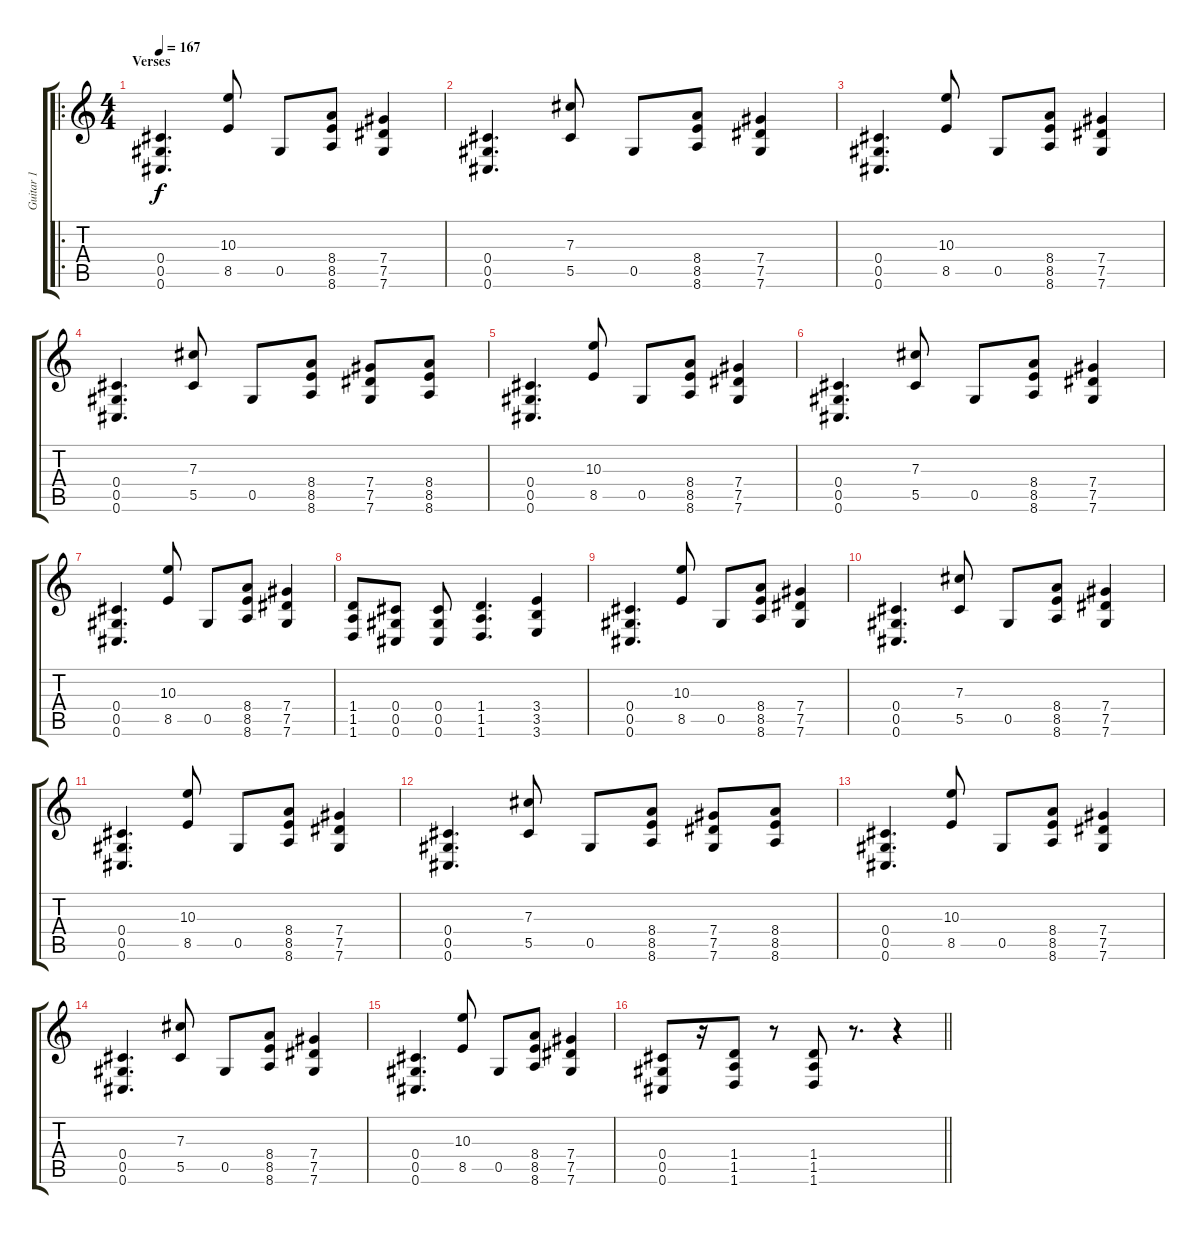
\track ("Guitar 1" "Guitar 1") {instrument distortionguitar}
\staff {score tabs}
\tuning (Eb4 Bb3 Gb3 Db3 Ab2 Db2) {hide}
\ro
\ts (4 4)
\section ("" "Verses")
\tempo 167
\clef g2
\ks c
(0.4 0.5 0.6).4{d dy f volume 9} (10.3 8.5).8 0.5.8 (8.4 8.5 8.6).8 (7.4 7.5 7.6).4 |
(0.4 0.5 0.6).4{d} (7.3 5.5).8 0.5.8 (8.4 8.5 8.6).8 (7.4 7.5 7.6).4 |
(0.4 0.5 0.6).4{d} (10.3 8.5).8 0.5.8 (8.4 8.5 8.6).8 (7.4 7.5 7.6).4 |
(0.4 0.5 0.6).4{d} (7.3 5.5).8 0.5.8 (8.4 8.5 8.6).8 (7.4 7.5 7.6).8 (8.4 8.5 8.6).8 |
(0.4 0.5 0.6).4{d} (10.3 8.5).8 0.5.8 (8.4 8.5 8.6).8 (7.4 7.5 7.6).4 |
(0.4 0.5 0.6).4{d} (7.3 5.5).8 0.5.8 (8.4 8.5 8.6).8 (7.4 7.5 7.6).4 |
(0.4 0.5 0.6).4{d} (10.3 8.5).8 0.5.8 (8.4 8.5 8.6).8 (7.4 7.5 7.6).4 |
(1.4 1.5 1.6).8{volume 13} (0.4 0.5 0.6).8 (0.4 0.5 0.6).8 (1.4 1.5 1.6).4{d} (3.4 3.5 3.6).4 |
(0.4 0.5 0.6).4{d} (10.3 8.5).8 0.5.8 (8.4 8.5 8.6).8 (7.4 7.5 7.6).4 |
(0.4 0.5 0.6).4{d} (7.3 5.5).8 0.5.8 (8.4 8.5 8.6).8 (7.4 7.5 7.6).4 |
(0.4 0.5 0.6).4{d} (10.3 8.5).8 0.5.8 (8.4 8.5 8.6).8 (7.4 7.5 7.6).4 |
(0.4 0.5 0.6).4{d} (7.3 5.5).8 0.5.8 (8.4 8.5 8.6).8 (7.4 7.5 7.6).8 (8.4 8.5 8.6).8 |
(0.4 0.5 0.6).4{d} (10.3 8.5).8 0.5.8 (8.4 8.5 8.6).8 (7.4 7.5 7.6).4 |
(0.4 0.5 0.6).4{d} (7.3 5.5).8 0.5.8 (8.4 8.5 8.6).8 (7.4 7.5 7.6).4 |
(0.4 0.5 0.6).4{d} (10.3 8.5).8 0.5.8 (8.4 8.5 8.6).8 (7.4 7.5 7.6).4 |
\barLineRight lightlight
(0.4 0.5 0.6).8 r.16 (1.4 1.5 1.6).8 r.8 (1.4 1.5 1.6).8 r.8{d} r.4
